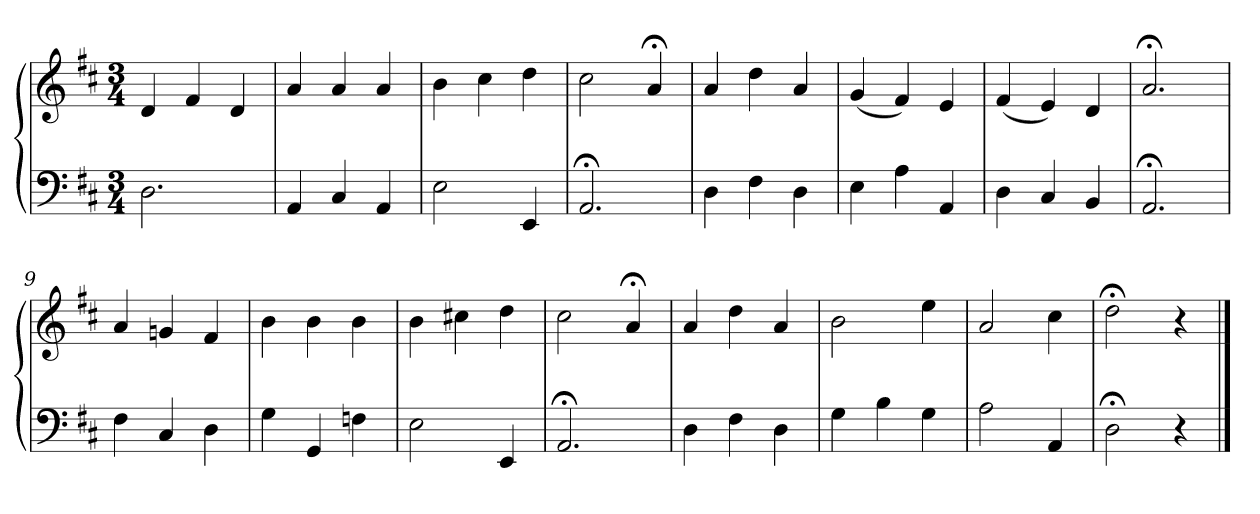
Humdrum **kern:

**kern	**kern
*part1	*part1
*staff2	*staff1
*clefF4	*clefG2
*k[f#c#]	*k[f#c#]
*M3/4	*M3/4
=1	=1
2.D	4d
.	4f#
.	4d
=2	=2
4AA	4a
4C#	4a
4AA	4a
=3	=3
2E	4b
.	4cc#
4EE	4dd
=4	=4
2.AA;<	2cc#
.	4a;<
=5	=5
4D	4a
4F#	4dd
4D	4a
=6	=6
4E	(4g
4A	4f#)
4AA	4e
=7	=7
4D	(4f#
4C#	4e)
4BB	4d
=8	=8
2.AA;<	2.a;<
=9	=9
4F#	4a
4C#	4gn
4D	4f#
=10	=10
4G	4b
4GG	4b
4Fn	4b
!!LO:LB:g=z
=11	=11
2E	4b
.	4cc#X
4EE	4dd
=12	=12
2.AA;<	2cc#
.	4a;<
=13	=13
4D	4a
4F#	4dd
4D	4a
=14	=14
4G	2b
4B	.
4G	4ee
=15	=15
2A	2a
4AA	4cc#
=16	=16
2D;<	2dd;<
4r	4r
==	==
*-	*-
